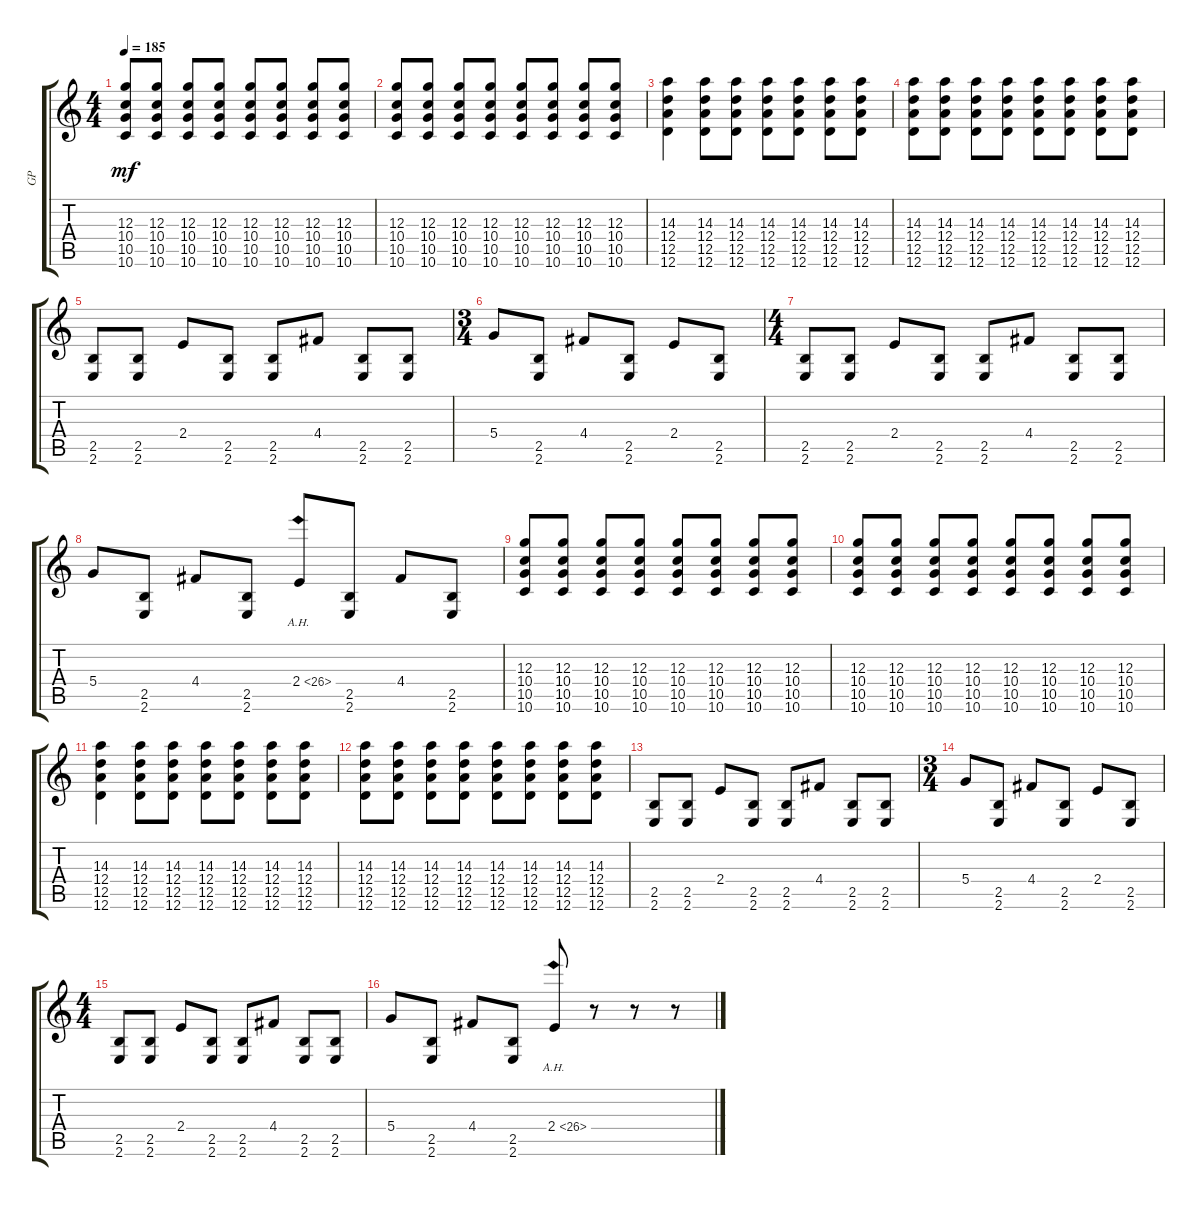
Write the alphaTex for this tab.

\track ("GP" "GP") {instrument overdrivenguitar}
\staff {score tabs}
\tuning (E4 B3 G3 D3 A2 D2) {hide}
\ts (4 4)
\tempo 185
\clef g2
\ks c
(12.3 10.4 10.5 10.6).8{dy mf} (12.3 10.4 10.5 10.6).8 (12.3 10.4 10.5 10.6).8 (12.3 10.4 10.5 10.6).8 (12.3 10.4 10.5 10.6).8 (12.3 10.4 10.5 10.6).8 (12.3 10.4 10.5 10.6).8 (12.3 10.4 10.5 10.6).8 |
(12.3 10.4 10.5 10.6).8 (12.3 10.4 10.5 10.6).8 (12.3 10.4 10.5 10.6).8 (12.3 10.4 10.5 10.6).8 (12.3 10.4 10.5 10.6).8 (12.3 10.4 10.5 10.6).8 (12.3 10.4 10.5 10.6).8 (12.3 10.4 10.5 10.6).8 |
(14.3 12.4 12.5 12.6).4 (14.3 12.4 12.5 12.6).8 (14.3 12.4 12.5 12.6).8 (14.3 12.4 12.5 12.6).8 (14.3 12.4 12.5 12.6).8 (14.3 12.4 12.5 12.6).8 (14.3 12.4 12.5 12.6).8 |
(14.3 12.4 12.5 12.6).8 (14.3 12.4 12.5 12.6).8 (14.3 12.4 12.5 12.6).8 (14.3 12.4 12.5 12.6).8 (14.3 12.4 12.5 12.6).8 (14.3 12.4 12.5 12.6).8 (14.3 12.4 12.5 12.6).8 (14.3 12.4 12.5 12.6).8 |
(2.5 2.6).8 (2.5 2.6).8 2.4.8 (2.5 2.6).8 (2.5 2.6).8 4.4.8 (2.5 2.6).8 (2.5 2.6).8 |
\ts (3 4)
5.4.8 (2.5 2.6).8 4.4.8 (2.5 2.6).8 2.4.8 (2.5 2.6).8 |
\ts (4 4)
(2.5 2.6).8 (2.5 2.6).8 2.4.8 (2.5 2.6).8 (2.5 2.6).8 4.4.8 (2.5 2.6).8 (2.5 2.6).8 |
5.4.8 (2.5 2.6).8 4.4.8 (2.5 2.6).8 2.4{ah 24}.8 (2.5 2.6).8 4.4.8 (2.5 2.6).8 |
(12.3 10.4 10.5 10.6).8 (12.3 10.4 10.5 10.6).8 (12.3 10.4 10.5 10.6).8 (12.3 10.4 10.5 10.6).8 (12.3 10.4 10.5 10.6).8 (12.3 10.4 10.5 10.6).8 (12.3 10.4 10.5 10.6).8 (12.3 10.4 10.5 10.6).8 |
(12.3 10.4 10.5 10.6).8 (12.3 10.4 10.5 10.6).8 (12.3 10.4 10.5 10.6).8 (12.3 10.4 10.5 10.6).8 (12.3 10.4 10.5 10.6).8 (12.3 10.4 10.5 10.6).8 (12.3 10.4 10.5 10.6).8 (12.3 10.4 10.5 10.6).8 |
(14.3 12.4 12.5 12.6).4 (14.3 12.4 12.5 12.6).8 (14.3 12.4 12.5 12.6).8 (14.3 12.4 12.5 12.6).8 (14.3 12.4 12.5 12.6).8 (14.3 12.4 12.5 12.6).8 (14.3 12.4 12.5 12.6).8 |
(14.3 12.4 12.5 12.6).8 (14.3 12.4 12.5 12.6).8 (14.3 12.4 12.5 12.6).8 (14.3 12.4 12.5 12.6).8 (14.3 12.4 12.5 12.6).8 (14.3 12.4 12.5 12.6).8 (14.3 12.4 12.5 12.6).8 (14.3 12.4 12.5 12.6).8 |
(2.5 2.6).8 (2.5 2.6).8 2.4.8 (2.5 2.6).8 (2.5 2.6).8 4.4.8 (2.5 2.6).8 (2.5 2.6).8 |
\ts (3 4)
5.4.8 (2.5 2.6).8 4.4.8 (2.5 2.6).8 2.4.8 (2.5 2.6).8 |
\ts (4 4)
(2.5 2.6).8 (2.5 2.6).8 2.4.8 (2.5 2.6).8 (2.5 2.6).8 4.4.8 (2.5 2.6).8 (2.5 2.6).8 |
5.4.8 (2.5 2.6).8 4.4.8 (2.5 2.6).8 2.4{ah 24}.8 r.8 r.8 r.8
